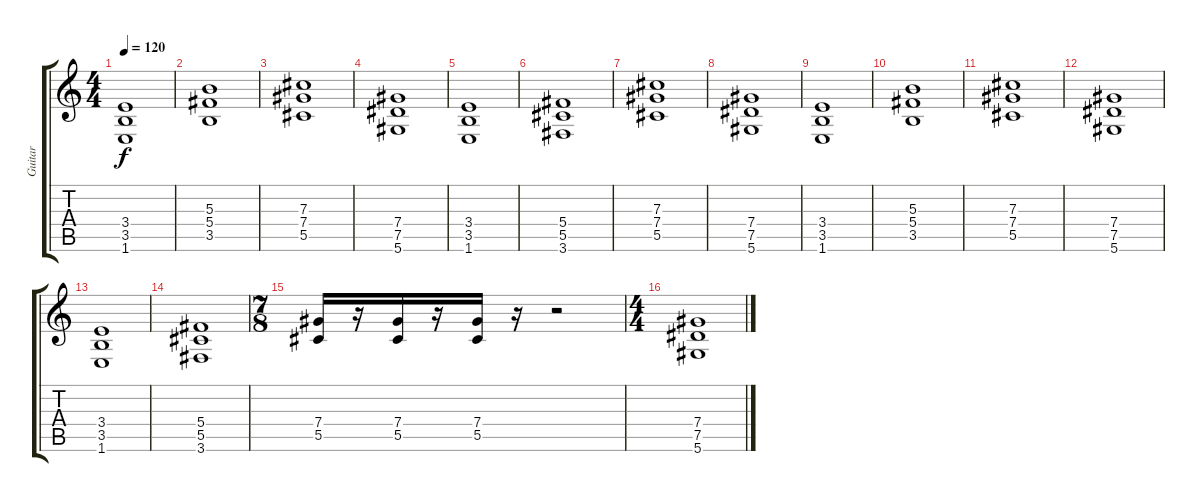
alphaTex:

\track ("Guitar" "Guitar") {instrument overdrivenguitar}
\staff {score tabs}
\tuning (Eb4 Bb3 Gb3 Db3 Ab2 Eb2) {hide}
\ts (4 4)
\tempo 120
\clef g2
\ks c
(3.4 3.5 1.6).1{dy f} |
(5.3 5.4 3.5).1 |
(7.3 7.4 5.5).1 |
(7.4 7.5 5.6).1 |
(3.4 3.5 1.6).1 |
(5.4 5.5 3.6).1 |
(7.3 7.4 5.5).1 |
(7.4 7.5 5.6).1 |
(3.4 3.5 1.6).1 |
(5.3 5.4 3.5).1 |
(7.3 7.4 5.5).1 |
(7.4 7.5 5.6).1 |
(3.4 3.5 1.6).1 |
(5.4 5.5 3.6).1 |
\ts (7 8)
(7.4 5.5).16 r.16 (7.4 5.5).16 r.16 (7.4 5.5).16 r.16 r.2 |
\ts (4 4)
(7.4 7.5 5.6).1
